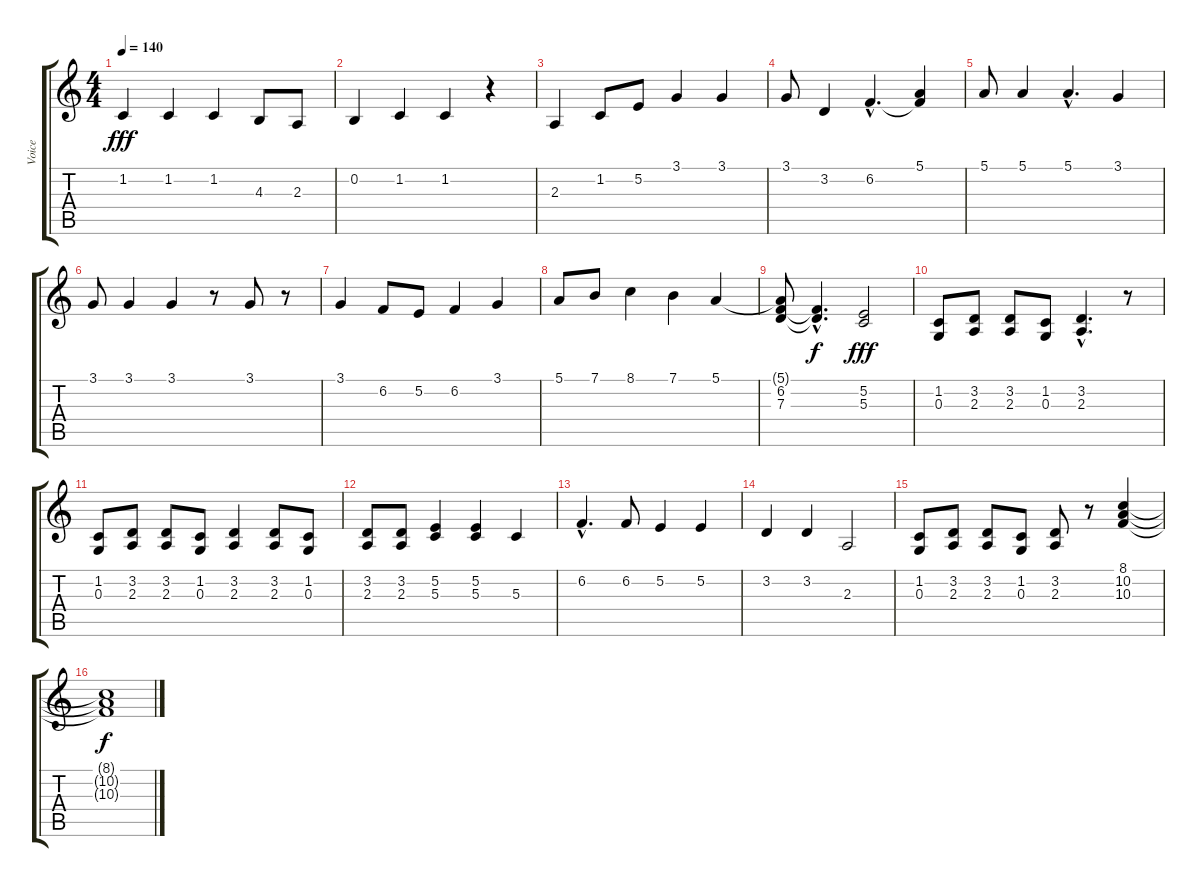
\track ("Voice" "Voice") {instrument lead6voice}
\staff {score tabs}
\tuning (E4 B3 G3 D3 A2 E2) {hide}
\ts (4 4)
\tempo 140
\clef g2
\ks c
1.2.4{dy fff} 1.2.4 1.2.4 4.3.8 2.3.8 |
0.2.4 1.2.4 1.2.4 r.4 |
2.3.4 1.2.8 5.2.8 3.1.4 3.1.4 |
3.1.8 3.2.4 6.2{hac}.4{d} (5.1 6.2{t}).4 |
5.1.8 5.1.4 5.1{hac}.4{d} 3.1.4 |
3.1.8 3.1.4 3.1.4 r.8 3.1.8 r.8 |
3.1.4 6.2.8 5.2.8 6.2.4 3.1.4 |
5.1.8 7.1.8 8.1.4 7.1.4 5.1.4 |
(5.1{t} 6.2 7.3).8 (6.2{hac t} 7.3{hac t}).4{d dy f} (5.2 5.3).2{dy fff} |
(1.2 0.3).8 (3.2 2.3).8 (3.2 2.3).8 (1.2 0.3).8 (3.2{hac} 2.3{hac}).4{d} r.8 |
(1.2 0.3).8 (3.2 2.3).8 (3.2 2.3).8 (1.2 0.3).8 (3.2 2.3).4 (3.2 2.3).8 (1.2 0.3).8 |
(3.2 2.3).8 (3.2 2.3).8 (5.2 5.3).4 (5.2 5.3).4 5.3.4 |
6.2{hac}.4{d} 6.2.8 5.2.4 5.2.4 |
3.2.4 3.2.4 2.3.2 |
(1.2 0.3).8 (3.2 2.3).8 (3.2 2.3).8 (1.2 0.3).8 (3.2 2.3).8 r.8 (8.1 10.2 10.3).4 |
(8.1{t} 10.2{t} 10.3{t}).1{dy f}
